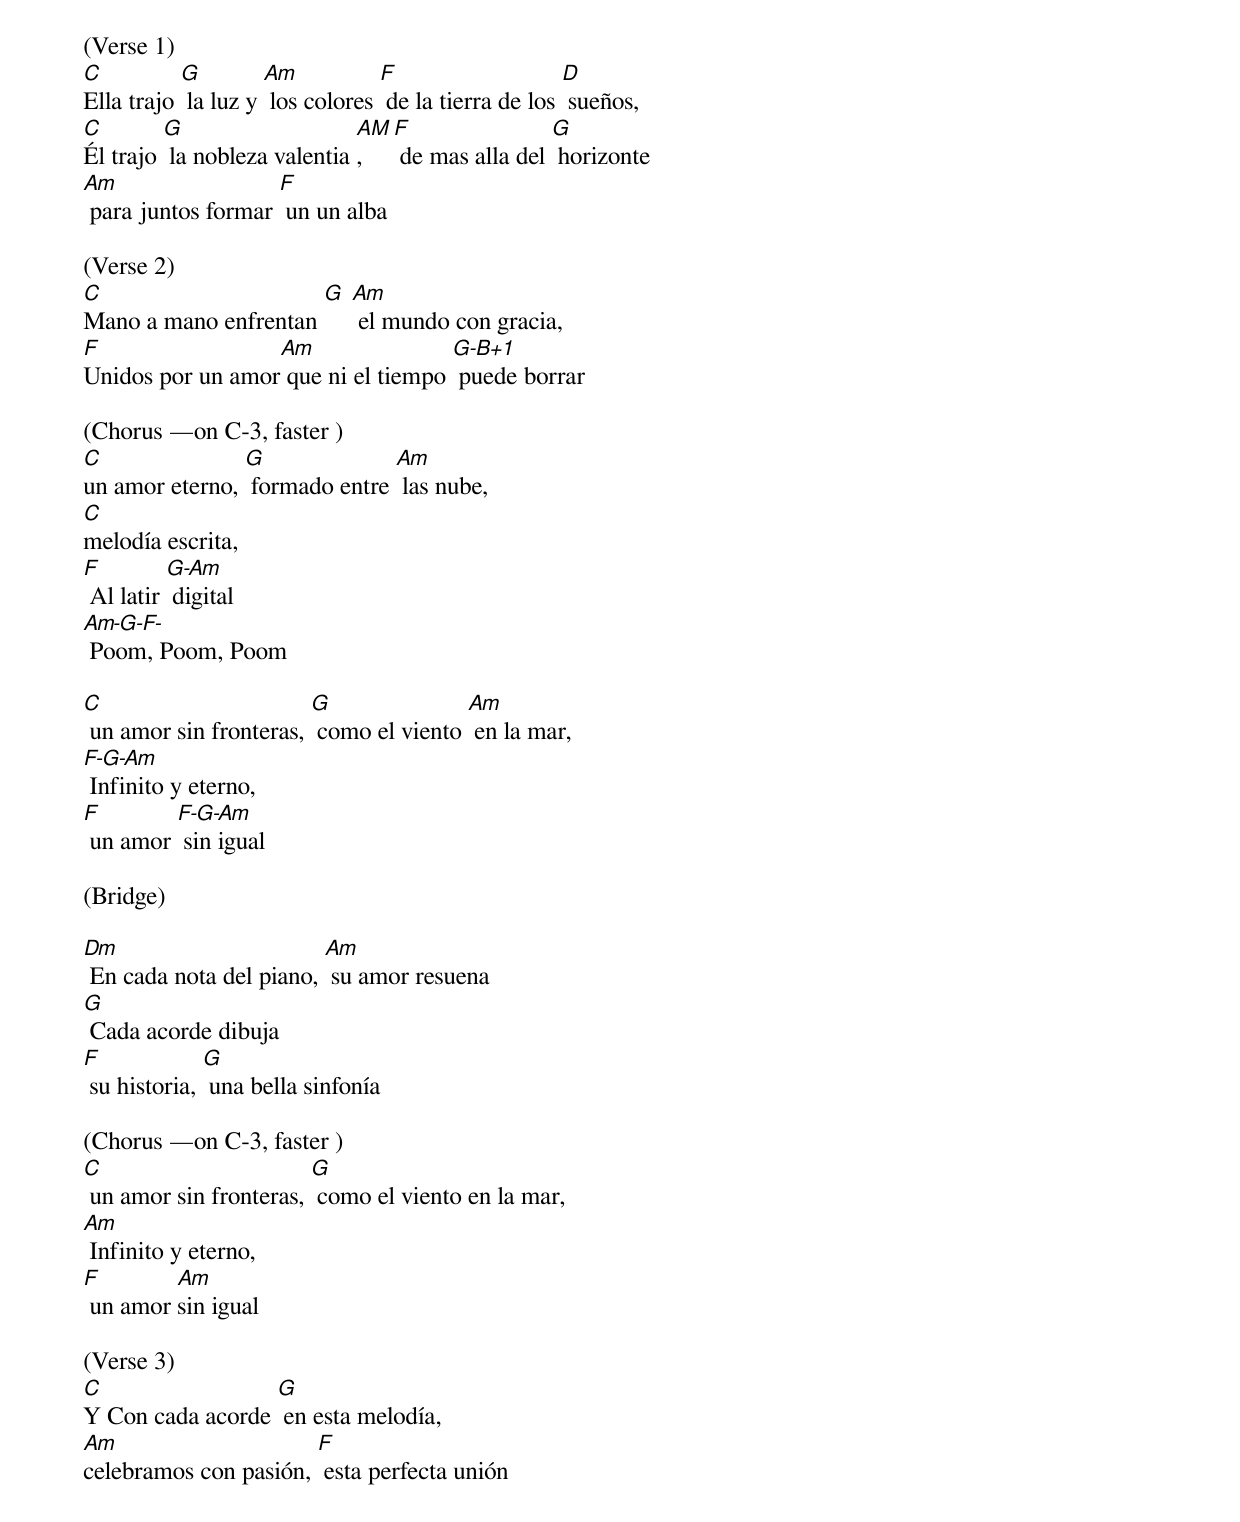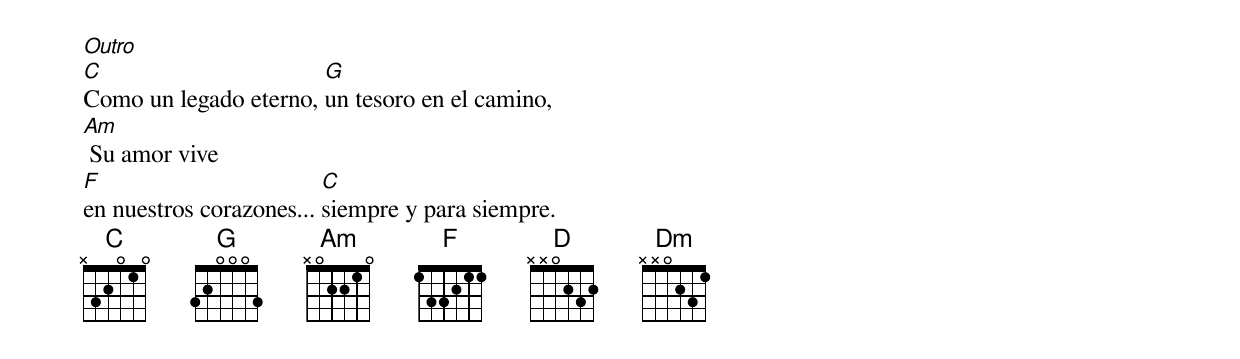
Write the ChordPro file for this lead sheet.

(Verse 1)
[C]Ella trajo [G] la luz y [Am] los colores [F] de la tierra de los [D] sueños,
[C]Él trajo [G] la nobleza valentia [AM], [F] de mas alla del [G] horizonte
[Am] para juntos formar [F] un un alba

(Verse 2)
[C]Mano a mano enfrentan [G] [Am] el mundo con gracia,
[F]Unidos por un amor[Am] que ni el tiempo [G-B+1] puede borrar

(Chorus —on C-3, faster )
[C]un amor eterno, [G] formado entre [Am] las nube,
[C]melodía escrita,
[F] Al latir [G-Am] digital
[Am-G-F-] Poom, Poom, Poom

[C] un amor sin fronteras, [G] como el viento [Am] en la mar,
[F-G-Am] Infinito y eterno,
[F] un amor [F-G-Am] sin igual

(Bridge)

[Dm] En cada nota del piano, [Am] su amor resuena
[G] Cada acorde dibuja
[F] su historia, [G] una bella sinfonía

(Chorus —on C-3, faster )
[C] un amor sin fronteras, [G] como el viento en la mar,
[Am] Infinito y eterno,
[F] un amor [Am]sin igual

(Verse 3)
[C]Y Con cada acorde [G] en esta melodía,
[Am]celebramos con pasión, [F] esta perfecta unión

[Outro]
[C]Como un legado eterno, [G]un tesoro en el camino,
[Am] Su amor vive
[F]en nuestros corazones... [C]siempre y para siempre.
